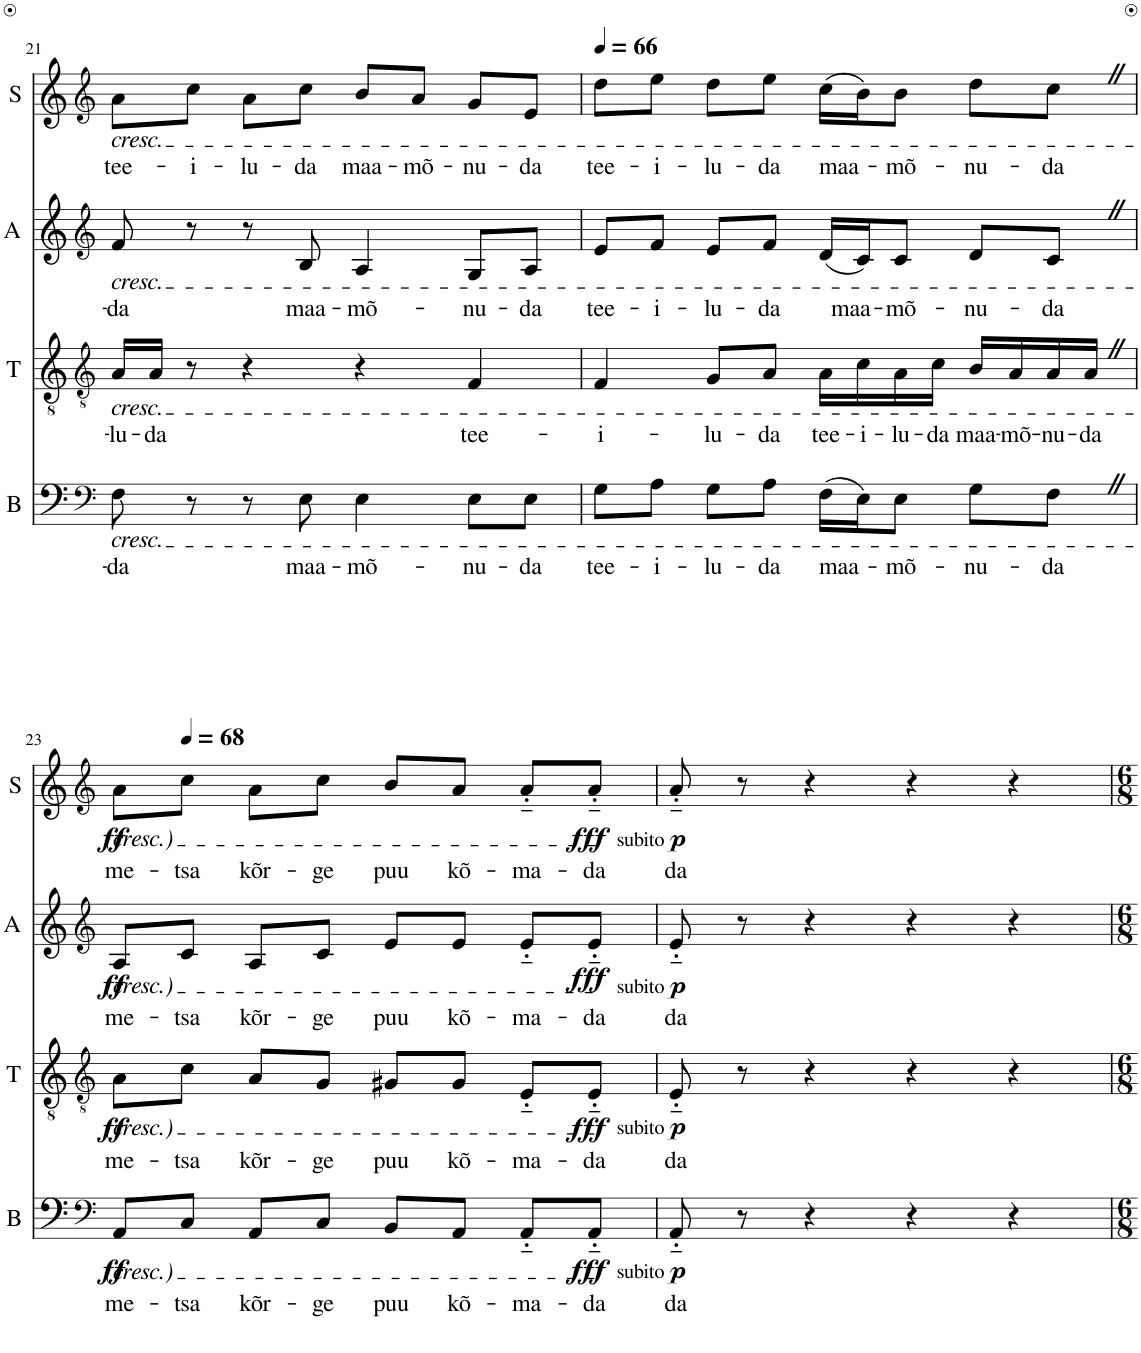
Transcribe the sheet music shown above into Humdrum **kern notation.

**kern	**text	**dynam	**kern	**text	**dynam	**kern	**text	**dynam	**kern	**text	**dynam
*part4	*part4	*part4	*part3	*part3	*part3	*part2	*part2	*part2	*part1	*part1	*part1
*staff4	*staff4	*staff4	*staff3	*staff3	*staff3	*staff2	*staff2	*staff2	*staff1	*staff1	*staff1
*I"B	*	*	*I"T	*	*	*I"A	*	*	*I"S	*	*
*I'B	*	*	*I'T	*	*	*I'A	*	*	*I'S	*	*
!!LO:PB:g=z
*clefF4	*	*	*clefGv2	*	*	*clefG2	*	*	*clefG2	*	*
*	*	*	*	*	*	*Trd1c2	*	*	*	*	*
*k[]	*	*	*k[]	*	*	*k[]	*	*	*k[]	*	*
*M4/4	*	*	*M4/4	*	*	*M4/4	*	*	*M4/4	*	*
=21	=21	=21	=21	=21	=21	=21	=21	=21	=21	=21	=21
!	!	!	!	!	!	!	!	!	!LO:TX:b:i:t=cresc.	!	!
!	!	!	!	!	!	!LO:TX:b:i:t=cresc.	!	!	!	!	!
!	!	!	!LO:TX:b:i:t=cresc.	!	!	!	!	!	!	!	!
!LO:TX:b:i:t=cresc.	!	!	!	!	!	!	!	!	!	!	!
!	!LO:LY:b	!	!	!LO:LY:b	!	!	!LO:LY:b	!	!	!LO:LY:b	!
8F\	-da	.	16A/LL	-lu-	.	8f/	-da	.	8a\L	tee-	.
!	!	!	!	!LO:LY:b	!	!	!	!	!	!	!
.	.	.	16A/JJ	-da	.	.	.	.	.	.	.
!	!	!	!	!	!	!	!	!	!	!LO:LY:b	!
8r	.	.	8r	.	.	8r	.	.	8cc\J	-i-	.
!	!	!	!	!	!	!	!	!	!	!LO:LY:b	!
8r	.	.	4r	.	.	8r	.	.	8a\L	-lu-	.
!	!LO:LY:b	!	!	!	!	!	!LO:LY:b	!	!	!LO:LY:b	!
8E\	maa-	.	.	.	.	8B/	maa-	.	8cc\J	-da	.
!	!LO:LY:b	!	!	!	!	!	!LO:LY:b	!	!	!LO:LY:b	!
4E\	-mõ-	.	4r	.	.	4A/	-mõ-	.	8b/L	maa-	.
!	!	!	!	!	!	!	!	!	!	!LO:LY:b	!
.	.	.	.	.	.	.	.	.	8a/J	-mõ-	.
!	!LO:LY:b	!	!	!LO:LY:b	!	!	!LO:LY:b	!	!	!LO:LY:b	!
8E\L	-nu-	.	4F/	tee-	.	8G/L	-nu-	.	8g/L	-nu-	.
!	!LO:LY:b	!	!	!	!	!	!LO:LY:b	!	!	!LO:LY:b	!
8E\J	-da	.	.	.	.	8A/J	-da	.	8e/J	-da	.
=22	=22	=22	=22	=22	=22	=22	=22	=22	=22	=22	=22
*	*	*	*	*	*	*	*	*	*MM66	*	*
!	!LO:LY:b	!	!	!LO:LY:b	!	!	!LO:LY:b	!	!	!LO:LY:b	!
8G\L	tee-	.	4F/	-i-	.	8e/L	tee-	.	8dd\L	tee-	.
!	!LO:LY:b	!	!	!	!	!	!LO:LY:b	!	!	!LO:LY:b	!
8A\J	-i-	.	.	.	.	8f/J	-i-	.	8ee\J	-i-	.
!	!LO:LY:b	!	!	!LO:LY:b	!	!	!LO:LY:b	!	!	!LO:LY:b	!
8G\L	-lu-	.	8G/L	-lu-	.	8e/L	-lu-	.	8dd\L	-lu-	.
!	!LO:LY:b	!	!	!LO:LY:b	!	!	!LO:LY:b	!	!	!LO:LY:b	!
8A\J	-da	.	8A/J	-da	.	8f/J	-da	.	8ee\J	-da	.
!	!LO:LY:b	!	!	!LO:LY:b	!	!	!LO:LY:b	!	!	!LO:LY:b	!
(16F\LL	maa-	.	16A\LL	tee-	.	(16d/LL	maa-	.	(16cc\LL	maa-	.
!	!	!	!	!LO:LY:b	!	!	!	!	!	!	!
16E\J)	.	.	16c\	-i-	.	16c/J)	.	.	16b\J)	.	.
!	!LO:LY:b	!	!	!LO:LY:b	!	!	!LO:LY:b	!	!	!LO:LY:b	!
8E\J	-mõ-	.	16A\	-lu-	.	8c/J	-mõ-	.	8b\J	-mõ-	.
!	!	!	!	!LO:LY:b	!	!	!	!	!	!	!
.	.	.	16c\JJ	-da	.	.	.	.	.	.	.
!	!LO:LY:b	!	!	!LO:LY:b	!	!	!LO:LY:b	!	!	!LO:LY:b	!
8G\L	-nu-	.	16B/LL	maa-	.	8d/L	-nu-	.	8dd\L	-nu-	.
!	!	!	!	!LO:LY:b	!	!	!	!	!	!	!
.	.	.	16A/	-mõ-	.	.	.	.	.	.	.
!	!LO:LY:b	!	!	!LO:LY:b	!	!	!LO:LY:b	!	!	!LO:LY:b	!
8FZ\J	-da	.	16A/	-nu-	.	8cZ/J	-da	.	8ccZ\J	-da	.
!	!	!	!	!LO:LY:b	!	!	!	!	!	!	!
.	.	.	16AZ/JJ	-da	.	.	.	.	.	.	.
!!LO:LB:g=z
=23	=23	=23	=23	=23	=23	=23	=23	=23	=23	=23	=23
*clefF4	*	*	*clefGv2	*	*	*clefG2	*	*	*clefG2	*	*
!	!LO:LY:b	!LO:DY:b	!	!LO:LY:b	!LO:DY:b	!	!LO:LY:b	!LO:DY:b	!	!LO:LY:b	!LO:DY:b
8AA/L	me-	ff	8A\L	me-	ff	8A/L	me-	ff	8a\L	me-	ff
*	*	*	*	*	*	*	*	*	*MM68	*	*
!	!LO:LY:b	!	!	!LO:LY:b	!	!	!LO:LY:b	!	!	!LO:LY:b	!
8C/J	-tsa	.	8c\J	-tsa	.	8c/J	-tsa	.	8cc\J	-tsa	.
!	!LO:LY:b	!	!	!LO:LY:b	!	!	!LO:LY:b	!	!	!LO:LY:b	!
8AA/L	kõr-	.	8A/L	kõr-	.	8A/L	kõr-	.	8a\L	kõr-	.
!	!LO:LY:b	!	!	!LO:LY:b	!	!	!LO:LY:b	!	!	!LO:LY:b	!
8C/J	-ge	.	8G/J	-ge	.	8c/J	-ge	.	8cc\J	-ge	.
!	!LO:LY:b	!	!	!LO:LY:b	!	!	!LO:LY:b	!	!	!LO:LY:b	!
8BB/L	puu	.	8G#X/L	puu	.	8e/L	puu	.	8b/L	puu	.
!	!LO:LY:b	!	!	!LO:LY:b	!	!	!LO:LY:b	!	!	!LO:LY:b	!
8AA/J	kõ-	.	8G#/J	kõ-	.	8e/J	kõ-	.	8a/J	kõ-	.
!	!LO:LY:b	!	!	!LO:LY:b	!	!	!LO:LY:b	!	!	!LO:LY:b	!
8AA'~/L	-ma-	.	8E'~/L	-ma-	.	8e'~/L	-ma-	.	8a'~/L	-ma-	.
!	!LO:LY:b	!LO:DY:b	!	!LO:LY:b	!LO:DY:b	!	!LO:LY:b	!LO:DY:b	!	!LO:LY:b	!LO:DY:b
8AA'~/J	-da	fff	8E'~/J	-da	fff	8e'~/J	-da	fff	8a'~/J	-da	fff
=24	=24	=24	=24	=24	=24	=24	=24	=24	=24	=24	=24
!	!LO:LY:b	!LO:DY:b	!	!LO:LY:b	!	!	!LO:LY:b	!	!	!LO:LY:b	!
!	!	!LO:DY:n=1:b	!	!	!LO:DY:b	!	!	!	!	!	!
!	!	!	!	!	!LO:DY:n=1:b	!	!	!LO:DY:b	!	!	!
!	!	!	!	!	!	!	!	!LO:DY:n=1:b	!	!	!LO:DY:b
!	!	!	!	!	!	!	!	!	!	!	!LO:DY:n=1:b
8AA'~/	da	other-dynamics p	8E'~/	da	other-dynamics p	8e'~/	da	other-dynamics p	8a'~/	da	other-dynamics p
8r	.	.	8r	.	.	8r	.	.	8r	.	.
4r	.	.	4r	.	.	4r	.	.	4r	.	.
4r	.	.	4r	.	.	4r	.	.	4r	.	.
4r	.	.	4r	.	.	4r	.	.	4r	.	.
=	=	=	=	=	=	=	=	=	=	=	=
*-	*-	*-	*-	*-	*-	*-	*-	*-	*-	*-	*-
